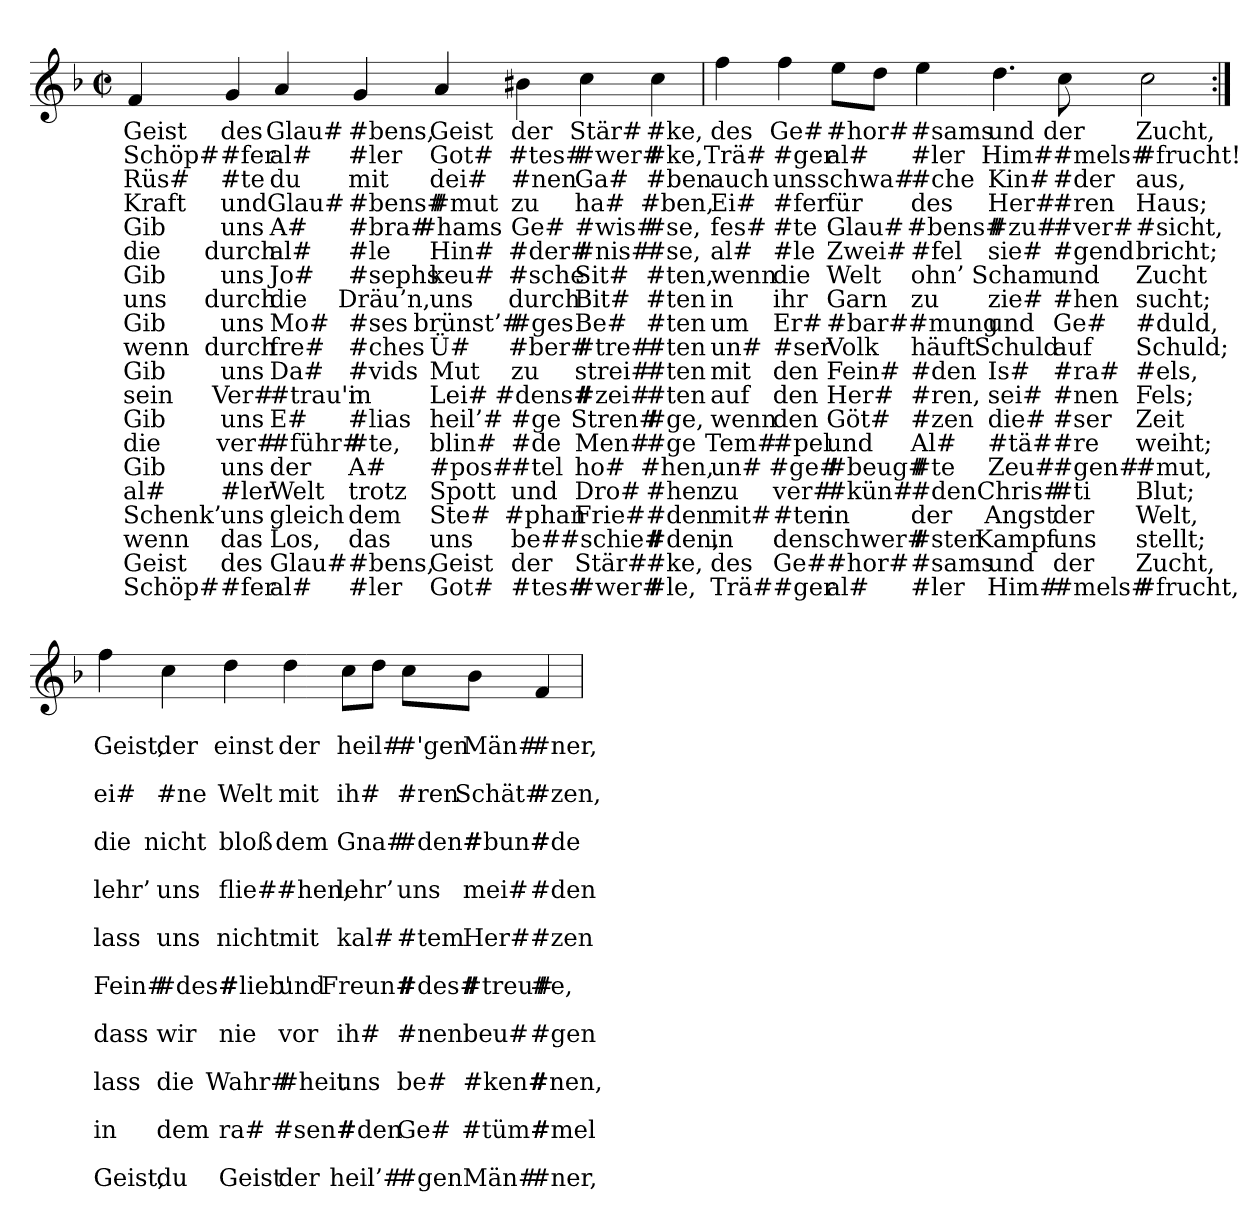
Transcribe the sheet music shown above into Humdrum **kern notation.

**kern	**text	**text	**text	**text	**text	**text	**text	**text	**text	**text	**text	**text	**text	**text	**text	**text	**text	**text	**text	**text
*part1	*part1	*part1	*part1	*part1	*part1	*part1	*part1	*part1	*part1	*part1	*part1	*part1	*part1	*part1	*part1	*part1	*part1	*part1	*part1	*part1
*staff1	*staff1	*staff1	*staff1	*staff1	*staff1	*staff1	*staff1	*staff1	*staff1	*staff1	*staff1	*staff1	*staff1	*staff1	*staff1	*staff1	*staff1	*staff1	*staff1	*staff1
*clefG2	*	*	*	*	*	*	*	*	*	*	*	*	*	*	*	*	*	*	*	*
*k[b-]	*	*	*	*	*	*	*	*	*	*	*	*	*	*	*	*	*	*	*	*
*M8/4	*	*	*	*	*	*	*	*	*	*	*	*	*	*	*	*	*	*	*	*
*met(c|)	*	*	*	*	*	*	*	*	*	*	*	*	*	*	*	*	*	*	*	*
=	=	=	=	=	=	=	=	=	=	=	=	=	=	=	=	=	=	=	=	=
4f	Geist	Schöp#	Rüs#	Kraft	Gib	die	Gib	uns	Gib	wenn	Gib	sein	Gib	die	Gib	al#	Schenk’	wenn	Geist	Schöp#
4g	des	#fer	#te	und	uns	durch	uns	durch	uns	durch	uns	Ver#	uns	ver#	uns	#ler	uns	das	des	#fer
4a	Glau#	al#	du	Glau#	A#	al#	Jo#	die	Mo#	fre#	Da#	#trau'n	E#	#führ#	der	Welt	gleich	Los,	Glau#	al#
4g	#bens,	#ler	mit	#bens#	#bra#	#le	#sephs	Dräu’n,	#ses	#ches	#vids	in	#lias	#te,	A#	trotz	dem	das	#bens,	#ler
4a	Geist	Got#	dei#	#mut	#hams	Hin#	keu#	uns	brünst’#	Ü#	Mut	Lei#	heil’#	blin#	#pos#	Spott	Ste#	uns	Geist	Got#
4b#X	der	#tes#	#nen	zu	Ge#	#der#	#sche	durch	#ges	#ber#	zu	#dens#	#ge	#de	#tel	und	#phan	be#	der	#tes#
4cc	Stär#	#wer#	Ga#	ha#	#wis#	#nis#	Sit#	Bit#	Be#	#tre#	strei#	#zei#	Stren#	Men#	ho#	Dro#	Frie#	#schie#	Stär#	#wer#
4cc	#ke,	#ke,	#ben	#ben,	#se,	#se,	#ten,	#ten	#ten	#ten	#ten	#ten	#ge,	#ge	#hen,	#hen	#den	#den,	#ke,	#le,
=	=	=	=	=	=	=	=	=	=	=	=	=	=	=	=	=	=	=	=	=
4ff	des	Trä#	auch	Ei#	fes#	al#	wenn	in	um	un#	mit	auf	wenn	Tem#	un#	zu	mit#	in	des	Trä#
4ff	Ge#	#ger	uns	#fer	#te	#le	die	ihr	Er#	#ser	den	den	den	#pel	#ge#	ver#	#ten	den	Ge#	#ger
8eeL	#hor#	al#	schwa#	für	Glau#	Zwei#	Welt	Garn	#bar#	Volk	Fein#	Her#	Göt#	und	#beug#	#kün#	in	schwer#	#hor#	al#
8ddJ	.	.	.	.	.	.	.	.	.	.	.	.	.	.	.	.	.	.	.	.
4ee	#sams	#ler	#che	des	#bens#	#fel	ohn’	zu	#mung	häuft	#den	#ren,	#zen	Al#	#te	#den	der	#sten	#sams	#ler
4.dd	und	Him#	Kin#	Her#	#zu#	sie#	Scham	zie#	und	Schuld	Is#	sei#	die#	#tä#	Zeu#	Chris#	Angst	Kampf	und	Him#
8cc	der	#mels#	#der	#ren	#ver#	#gend	und	#hen	Ge#	auf	#ra#	#nen	#ser	#re	#gen#	#ti	der	uns	der	#mels#
2cc	Zucht,	#frucht!	aus,	Haus;	#sicht,	bricht;	Zucht	sucht;	#duld,	Schuld;	#els,	Fels;	Zeit	weiht;	#mut,	Blut;	Welt,	stellt;	Zucht,	#frucht,
=:|!	=:|!	=:|!	=:|!	=:|!	=:|!	=:|!	=:|!	=:|!	=:|!	=:|!	=:|!	=:|!	=:|!	=:|!	=:|!	=:|!	=:|!	=:|!	=:|!	=:|!
4ff	.	Geist,	.	ei#	.	die	.	lehr’	.	lass	.	Fein#	.	dass	.	lass	.	in	.	Geist,
4cc	.	der	.	#ne	.	nicht	.	uns	.	uns	.	#des#	.	wir	.	die	.	dem	.	du
4dd	.	einst	.	Welt	.	bloß	.	flie#	.	nicht	.	#lieb'	.	nie	.	Wahr#	.	ra#	.	Geist
4dd	.	der	.	mit	.	dem	.	#hen,	.	mit	.	und	.	vor	.	#heit	.	#sen#	.	der
8ccL	.	heil#	.	ih#	.	Gna#	.	lehr’	.	kal#	.	Freun#	.	ih#	.	uns	.	#den	.	heil’#
8ddJ	.	.	.	.	.	.	.	.	.	.	.	.	.	.	.	.	.	.	.	.
8ccL	.	#'gen	.	#ren	.	#den#	.	uns	.	#tem	.	#des#	.	#nen	.	be#	.	Ge#	.	#gen
8b-J	.	Män#	.	Schät#	.	#bun#	.	mei#	.	Her#	.	#treu#	.	beu#	.	#ken#	.	#tüm#	.	Män#
4f	.	#ner,	.	#zen,	.	#de	.	#den	.	#zen	.	#e,	.	#gen	.	#nen,	.	#mel	.	#ner,
=	=	=	=	=	=	=	=	=	=	=	=	=	=	=	=	=	=	=	=	=
*-	*-	*-	*-	*-	*-	*-	*-	*-	*-	*-	*-	*-	*-	*-	*-	*-	*-	*-	*-	*-
